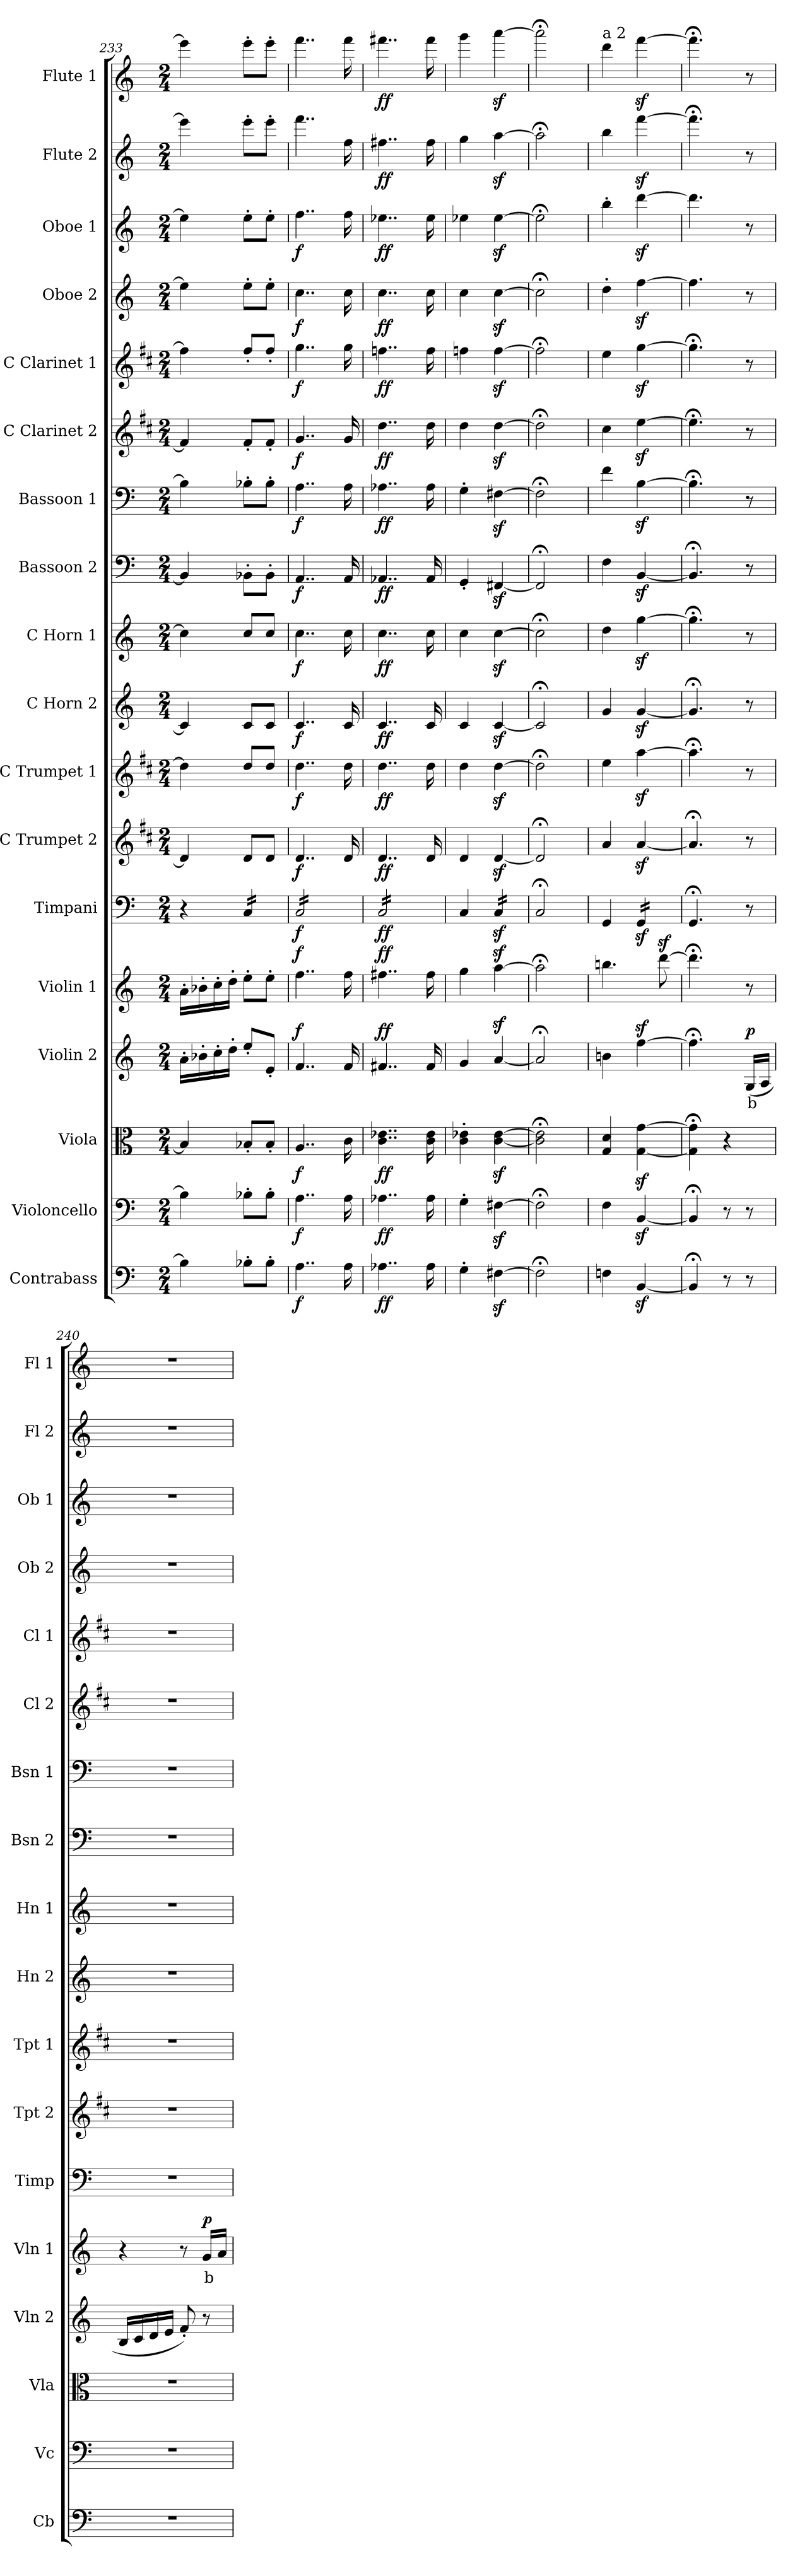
**kern	**dynam	**kern	**dynam	**kern	**dynam	**kern	**text	**dynam	**kern	**text	**dynam	**kern	**dynam	**kern	**dynam	**kern	**dynam	**kern	**dynam	**kern	**dynam	**kern	**dynam	**kern	**dynam	**kern	**dynam	**kern	**dynam	**kern	**dynam	**kern	**dynam	**kern	**dynam	**kern	**dynam
*part18	*part18	*part17	*part17	*part16	*part16	*part15	*part15	*part15	*part14	*part14	*part14	*part13	*part13	*part12	*part12	*part11	*part11	*part10	*part10	*part9	*part9	*part8	*part8	*part7	*part7	*part6	*part6	*part5	*part5	*part4	*part4	*part3	*part3	*part2	*part2	*part1	*part1
*staff18	*staff18	*staff17	*staff17	*staff16	*staff16	*staff15	*staff15	*staff15	*staff14	*staff14	*staff14	*staff13	*staff13	*staff12	*staff12	*staff11	*staff11	*staff10	*staff10	*staff9	*staff9	*staff8	*staff8	*staff7	*staff7	*staff6	*staff6	*staff5	*staff5	*staff4	*staff4	*staff3	*staff3	*staff2	*staff2	*staff1	*staff1
*I"Contrabass	*	*I"Violoncello	*	*I"Viola	*	*I"Violin 2	*	*	*I"Violin 1	*	*	*I"Timpani	*	*I"C Trumpet 2	*	*I"C Trumpet 1	*	*I"C Horn 2	*	*I"C Horn 1	*	*I"Bassoon 2	*	*I"Bassoon 1	*	*I"C Clarinet 2	*	*I"C Clarinet 1	*	*I"Oboe 2	*	*I"Oboe 1	*	*I"Flute 2	*	*I"Flute 1	*
*I'Cb	*	*I'Vc	*	*I'Vla	*	*I'Vln 2	*	*	*I'Vln 1	*	*	*I'Timp	*	*I'Tpt 2	*	*I'Tpt 1	*	*I'Hn 2	*	*I'Hn 1	*	*I'Bsn 2	*	*I'Bsn 1	*	*I'Cl 2	*	*I'Cl 1	*	*I'Ob 2	*	*I'Ob 1	*	*I'Fl 2	*	*I'Fl 1	*
*clefF4	*	*clefF4	*	*clefC3	*	*clefG2	*	*	*clefG2	*	*	*clefF4	*	*clefG2	*	*clefG2	*	*clefG2	*	*clefG2	*	*clefF4	*	*clefF4	*	*clefG2	*	*clefG2	*	*clefG2	*	*clefG2	*	*clefG2	*	*clefG2	*
*ITrd7c12	*	*	*	*	*	*	*	*	*	*	*	*	*	*ITrd1c2	*	*ITrd1c2	*	*ITrd7c12	*	*ITrd7c12	*	*	*	*	*	*ITrd1c2	*	*ITrd1c2	*	*	*	*	*	*	*	*	*
*k[]	*	*k[]	*	*k[]	*	*k[]	*	*	*k[]	*	*	*k[]	*	*k[]	*	*k[]	*	*k[]	*	*k[]	*	*k[]	*	*k[]	*	*k[]	*	*k[]	*	*k[]	*	*k[]	*	*k[]	*	*k[]	*
*M2/4	*	*M2/4	*	*M2/4	*	*M2/4	*	*	*M2/4	*	*	*M2/4	*	*M2/4	*	*M2/4	*	*M2/4	*	*M2/4	*	*M2/4	*	*M2/4	*	*M2/4	*	*M2/4	*	*M2/4	*	*M2/4	*	*M2/4	*	*M2/4	*
=233	=233	=233	=233	=233	=233	=233	=233	=233	=233	=233	=233	=233	=233	=233	=233	=233	=233	=233	=233	=233	=233	=233	=233	=233	=233	=233	=233	=233	=233	=233	=233	=233	=233	=233	=233	=233	=233
4BB-\]	.	4B-\]	.	4B-/]	.	16a'\LL	.	.	16a'\LL	.	.	4r	.	4c/]	.	4cc\]	.	4C/]	.	4c\]	.	4BB-/]	.	4B-\]	.	4e/]	.	4ee\]	.	4ee\]	.	4ee\]	.	4eee\]	.	4eee\]	.
.	.	.	.	.	.	16b-X'\	.	.	16b-X'\	.	.	.	.	.	.	.	.	.	.	.	.	.	.	.	.	.	.	.	.	.	.	.	.	.	.	.	.
.	.	.	.	.	.	16cc'\	.	.	16cc'\	.	.	.	.	.	.	.	.	.	.	.	.	.	.	.	.	.	.	.	.	.	.	.	.	.	.	.	.
.	.	.	.	.	.	16dd'\JJ	.	.	16dd'\JJ	.	.	.	.	.	.	.	.	.	.	.	.	.	.	.	.	.	.	.	.	.	.	.	.	.	.	.	.
*	*	*	*	*	*	*	*	*	*	*	*	*tremolo	*	*	*	*	*	*	*	*	*	*	*	*	*	*	*	*	*	*	*	*	*	*	*	*	*
8BB-X'\L	.	8B-X'\L	.	8B-X'/L	.	8ee'/L	.	.	8ee'\L	.	.	16C/LL	.	8c/L	.	8cc/L	.	8C/L	.	8c/L	.	8BB-X'\L	.	8B-X'\L	.	8e'/L	.	8ee'/L	.	8ee'\L	.	8ee'\L	.	8eee'\L	.	8eee'\L	.
.	.	.	.	.	.	.	.	.	.	.	.	16C/	.	.	.	.	.	.	.	.	.	.	.	.	.	.	.	.	.	.	.	.	.	.	.	.	.
8BB-'\J	.	8B-'\J	.	8B-'/J	.	8e'/J	.	.	8ee'\J	.	.	16C/	.	8c/J	.	8cc/J	.	8C/J	.	8c/J	.	8BB-'\J	.	8B-'\J	.	8e'/J	.	8ee'/J	.	8ee'\J	.	8ee'\J	.	8eee'\J	.	8eee'\J	.
.	.	.	.	.	.	.	.	.	.	.	.	16C/JJ	.	.	.	.	.	.	.	.	.	.	.	.	.	.	.	.	.	.	.	.	.	.	.	.	.
=234	=234	=234	=234	=234	=234	=234	=234	=234	=234	=234	=234	=234	=234	=234	=234	=234	=234	=234	=234	=234	=234	=234	=234	=234	=234	=234	=234	=234	=234	=234	=234	=234	=234	=234	=234	=234	=234
!	!LO:DY:b	!	!LO:DY:b	!	!LO:DY:b	!	!	!LO:DY:b	!	!	!LO:DY:b	!	!LO:DY:b	!	!LO:DY:b	!	!LO:DY:b	!	!LO:DY:b	!	!LO:DY:b	!	!LO:DY:b	!	!LO:DY:b	!	!LO:DY:b	!	!LO:DY:b	!	!LO:DY:b	!	!LO:DY:b	!	!	!	!
4..AA\	f	4..A\	f	4..A/	f	4..f/	.	f	4..ff\	.	f	16C/LL	f	4..c/	f	4..cc\	f	4..C/	f	4..c\	f	4..AA/	f	4..A\	f	4..f/	f	4..ff\	f	4..cc\	f	4..ff\	f	4..fff\	.	4..fff\	.
.	.	.	.	.	.	.	.	.	.	.	.	16C/	.	.	.	.	.	.	.	.	.	.	.	.	.	.	.	.	.	.	.	.	.	.	.	.	.
.	.	.	.	.	.	.	.	.	.	.	.	16C/	.	.	.	.	.	.	.	.	.	.	.	.	.	.	.	.	.	.	.	.	.	.	.	.	.
.	.	.	.	.	.	.	.	.	.	.	.	16C/	.	.	.	.	.	.	.	.	.	.	.	.	.	.	.	.	.	.	.	.	.	.	.	.	.
.	.	.	.	.	.	.	.	.	.	.	.	16C/	.	.	.	.	.	.	.	.	.	.	.	.	.	.	.	.	.	.	.	.	.	.	.	.	.
.	.	.	.	.	.	.	.	.	.	.	.	16C/	.	.	.	.	.	.	.	.	.	.	.	.	.	.	.	.	.	.	.	.	.	.	.	.	.
.	.	.	.	.	.	.	.	.	.	.	.	16C/	.	.	.	.	.	.	.	.	.	.	.	.	.	.	.	.	.	.	.	.	.	.	.	.	.
16AA\	.	16A\	.	16c\	.	16f/	.	.	16ff\	.	.	16C/JJ	.	16c/	.	16cc\	.	16C/	.	16c\	.	16AA/	.	16A\	.	16f/	.	16ff\	.	16cc\	.	16ff\	.	16ff\	.	16fff\	.
=235	=235	=235	=235	=235	=235	=235	=235	=235	=235	=235	=235	=235	=235	=235	=235	=235	=235	=235	=235	=235	=235	=235	=235	=235	=235	=235	=235	=235	=235	=235	=235	=235	=235	=235	=235	=235	=235
!	!LO:DY:b	!	!LO:DY:b	!	!LO:DY:b	!	!	!LO:DY:b	!	!	!LO:DY:b	!	!LO:DY:b	!	!LO:DY:b	!	!LO:DY:b	!	!LO:DY:b	!	!LO:DY:b	!	!LO:DY:b	!	!LO:DY:b	!	!LO:DY:b	!	!LO:DY:b	!	!LO:DY:b	!	!LO:DY:b	!	!LO:DY:b	!	!LO:DY:b
4..AA-X\	ff	4..A-X\	ff	4..c\ 4..e-X\	ff	4..f#X/	.	ff	4..ff#X\	.	ff	16C/LL	ff	4..c/	ff	4..cc\	ff	4..C/	ff	4..c\	ff	4..AA-X/	ff	4..A-X\	ff	4..cc\	ff	4..ee-X\	ff	4..cc\	ff	4..ee-X\	ff	4..ff#X\	ff	4..fff#X\	ff
.	.	.	.	.	.	.	.	.	.	.	.	16C/	.	.	.	.	.	.	.	.	.	.	.	.	.	.	.	.	.	.	.	.	.	.	.	.	.
.	.	.	.	.	.	.	.	.	.	.	.	16C/	.	.	.	.	.	.	.	.	.	.	.	.	.	.	.	.	.	.	.	.	.	.	.	.	.
.	.	.	.	.	.	.	.	.	.	.	.	16C/	.	.	.	.	.	.	.	.	.	.	.	.	.	.	.	.	.	.	.	.	.	.	.	.	.
.	.	.	.	.	.	.	.	.	.	.	.	16C/	.	.	.	.	.	.	.	.	.	.	.	.	.	.	.	.	.	.	.	.	.	.	.	.	.
.	.	.	.	.	.	.	.	.	.	.	.	16C/	.	.	.	.	.	.	.	.	.	.	.	.	.	.	.	.	.	.	.	.	.	.	.	.	.
.	.	.	.	.	.	.	.	.	.	.	.	16C/	.	.	.	.	.	.	.	.	.	.	.	.	.	.	.	.	.	.	.	.	.	.	.	.	.
16AA-\	.	16A-\	.	16c\ 16e-\	.	16f#/	.	.	16ff#\	.	.	16C/JJ	.	16c/	.	16cc\	.	16C/	.	16c\	.	16AA-/	.	16A-\	.	16cc\	.	16ee-\	.	16cc\	.	16ee-\	.	16ff#\	.	16fff#\	.
*	*	*	*	*	*	*	*	*	*	*	*	*Xtremolo	*	*	*	*	*	*	*	*	*	*	*	*	*	*	*	*	*	*	*	*	*	*	*	*	*
=236	=236	=236	=236	=236	=236	=236	=236	=236	=236	=236	=236	=236	=236	=236	=236	=236	=236	=236	=236	=236	=236	=236	=236	=236	=236	=236	=236	=236	=236	=236	=236	=236	=236	=236	=236	=236	=236
4GG'\	.	4G'\	.	4c\' 4e-X\'	.	4g/	.	.	4gg\	.	.	4C/	.	4c/	.	4cc\	.	4C/	.	4c\	.	4GG'/	.	4G'\	.	4cc\	.	4ee-X\	.	4cc\	.	4ee-X\	.	4gg\	.	4ggg\	.
*	*	*	*	*	*	*	*	*	*	*	*	*tremolo	*	*	*	*	*	*	*	*	*	*	*	*	*	*	*	*	*	*	*	*	*	*	*	*	*
[4FF#Xz<\	.	[4F#Xz<\	.	[4c\z< [4e-\z<	.	[4az</	.	.	[4aaz<\	.	.	16Cz</LL	.	[4cz</	.	[4ccz<\	.	[4Cz</	.	[4cz<\	.	[4FF#Xz</	.	[4F#Xz<\	.	[4ccz<\	.	[4ee-z<\	.	[4ccz<\	.	[4ee-z<\	.	[4aaz<\	.	[4aaaz<\	.
.	.	.	.	.	.	.	.	.	.	.	.	16Cz</	.	.	.	.	.	.	.	.	.	.	.	.	.	.	.	.	.	.	.	.	.	.	.	.	.
.	.	.	.	.	.	.	.	.	.	.	.	16Cz</	.	.	.	.	.	.	.	.	.	.	.	.	.	.	.	.	.	.	.	.	.	.	.	.	.
.	.	.	.	.	.	.	.	.	.	.	.	16Cz</JJ	.	.	.	.	.	.	.	.	.	.	.	.	.	.	.	.	.	.	.	.	.	.	.	.	.
*	*	*	*	*	*	*	*	*	*	*	*	*Xtremolo	*	*	*	*	*	*	*	*	*	*	*	*	*	*	*	*	*	*	*	*	*	*	*	*	*
=237	=237	=237	=237	=237	=237	=237	=237	=237	=237	=237	=237	=237	=237	=237	=237	=237	=237	=237	=237	=237	=237	=237	=237	=237	=237	=237	=237	=237	=237	=237	=237	=237	=237	=237	=237	=237	=237
2FF#;<\]	.	2F#;<\]	.	2c\];< 2e-\];<	.	2a;</]	.	.	2aa;<\]	.	.	2C;</	.	2c;</]	.	2cc;<\]	.	2C;</]	.	2c;<\]	.	2FF#;</]	.	2F#;<\]	.	2cc;<\]	.	2ee-;<\]	.	2cc;<\]	.	2ee-;<\]	.	2aa;<\]	.	2aaa;<\]	.
=238	=238	=238	=238	=238	=238	=238	=238	=238	=238	=238	=238	=238	=238	=238	=238	=238	=238	=238	=238	=238	=238	=238	=238	=238	=238	=238	=238	=238	=238	=238	=238	=238	=238	=238	=238	=238	=238
!	!	!	!	!	!	!	!	!	!	!	!	!	!	!	!	!	!	!	!	!	!	!	!	!	!	!	!	!	!	!	!	!	!	!	!	!LO:TX:a:t=a 2	!
4FFn\	.	4F\	.	4G/ 4d/	.	4bn\	.	.	4.bbn\	.	.	4GG/	.	4g/	.	4dd\	.	4G/	.	4d\	.	4F\	.	4f\	.	4b\	.	4dd\	.	4dd'\	.	4bb'\	.	4bb\	.	4ddd\	.
*	*	*	*	*	*	*	*	*	*	*	*	*tremolo	*	*	*	*	*	*	*	*	*	*	*	*	*	*	*	*	*	*	*	*	*	*	*	*	*
[4BBBz</	.	[4BBz</	.	[4G\z< [4g\z<	.	[4ffz<\	.	.	.	.	.	16GGz</LL	.	[4gz</	.	[4ggz<\	.	[4Gz</	.	[4gz<\	.	[4BBz</	.	[4Bz<\	.	[4ddz<\	.	[4ffz<\	.	[4ffz<\	.	[4dddz<\	.	[4fffz<\	.	[4fffz<\	.
.	.	.	.	.	.	.	.	.	.	.	.	16GGz</	.	.	.	.	.	.	.	.	.	.	.	.	.	.	.	.	.	.	.	.	.	.	.	.	.
.	.	.	.	.	.	.	.	.	[8dddz<\	.	.	16GGz</	.	.	.	.	.	.	.	.	.	.	.	.	.	.	.	.	.	.	.	.	.	.	.	.	.
.	.	.	.	.	.	.	.	.	.	.	.	16GGz</JJ	.	.	.	.	.	.	.	.	.	.	.	.	.	.	.	.	.	.	.	.	.	.	.	.	.
*	*	*	*	*	*	*	*	*	*	*	*	*Xtremolo	*	*	*	*	*	*	*	*	*	*	*	*	*	*	*	*	*	*	*	*	*	*	*	*	*
=239	=239	=239	=239	=239	=239	=239	=239	=239	=239	=239	=239	=239	=239	=239	=239	=239	=239	=239	=239	=239	=239	=239	=239	=239	=239	=239	=239	=239	=239	=239	=239	=239	=239	=239	=239	=239	=239
4BBB;</]	.	4BB;</]	.	4G\];< 4g\];<	.	4.ff;<\]	.	.	4.ddd;<\]	.	.	4.GG;</	.	4.g;</]	.	4.gg;<\]	.	4.G;</]	.	4.g;<\]	.	4.BB;</]	.	4.B;<\]	.	4.dd;<\]	.	4.ff;<\]	.	4.ff\]	.	4.ddd\]	.	4.fff;<\]	.	4.fff;<\]	.
8r	.	8r	.	4r	.	.	.	.	.	.	.	.	.	.	.	.	.	.	.	.	.	.	.	.	.	.	.	.	.	.	.	.	.	.	.	.	.
!	!	!	!	!	!	!	!LO:LY:b:color=#FF0000	!LO:DY:b	!	!	!	!	!	!	!	!	!	!	!	!	!	!	!	!	!	!	!	!	!	!	!	!	!	!	!	!	!
8r	.	8r	.	.	.	(16G/LL	b	p	8r	.	.	8r	.	8r	.	8r	.	8r	.	8r	.	8r	.	8r	.	8r	.	8r	.	8r	.	8r	.	8r	.	8r	.
.	.	.	.	.	.	16A/JJ	.	.	.	.	.	.	.	.	.	.	.	.	.	.	.	.	.	.	.	.	.	.	.	.	.	.	.	.	.	.	.
!!LO:PB:g=z
=240	=240	=240	=240	=240	=240	=240	=240	=240	=240	=240	=240	=240	=240	=240	=240	=240	=240	=240	=240	=240	=240	=240	=240	=240	=240	=240	=240	=240	=240	=240	=240	=240	=240	=240	=240	=240	=240
2r	.	2r	.	2r	.	16B/LL	.	.	4r	.	.	2r	.	2r	.	2r	.	2r	.	2r	.	2r	.	2r	.	2r	.	2r	.	2r	.	2r	.	2r	.	2r	.
.	.	.	.	.	.	16c/	.	.	.	.	.	.	.	.	.	.	.	.	.	.	.	.	.	.	.	.	.	.	.	.	.	.	.	.	.	.	.
.	.	.	.	.	.	16d/	.	.	.	.	.	.	.	.	.	.	.	.	.	.	.	.	.	.	.	.	.	.	.	.	.	.	.	.	.	.	.
.	.	.	.	.	.	16e/JJ	.	.	.	.	.	.	.	.	.	.	.	.	.	.	.	.	.	.	.	.	.	.	.	.	.	.	.	.	.	.	.
.	.	.	.	.	.	8f'/)	.	.	8r	.	.	.	.	.	.	.	.	.	.	.	.	.	.	.	.	.	.	.	.	.	.	.	.	.	.	.	.
!	!	!	!	!	!	!	!	!	!	!LO:LY:b:color=#FF0000	!LO:DY:b	!	!	!	!	!	!	!	!	!	!	!	!	!	!	!	!	!	!	!	!	!	!	!	!	!	!
.	.	.	.	.	.	8r	.	.	16g/LL	b	p	.	.	.	.	.	.	.	.	.	.	.	.	.	.	.	.	.	.	.	.	.	.	.	.	.	.
.	.	.	.	.	.	.	.	.	16a/JJ	.	.	.	.	.	.	.	.	.	.	.	.	.	.	.	.	.	.	.	.	.	.	.	.	.	.	.	.
=	=	=	=	=	=	=	=	=	=	=	=	=	=	=	=	=	=	=	=	=	=	=	=	=	=	=	=	=	=	=	=	=	=	=	=	=	=
*-	*-	*-	*-	*-	*-	*-	*-	*-	*-	*-	*-	*-	*-	*-	*-	*-	*-	*-	*-	*-	*-	*-	*-	*-	*-	*-	*-	*-	*-	*-	*-	*-	*-	*-	*-	*-	*-
